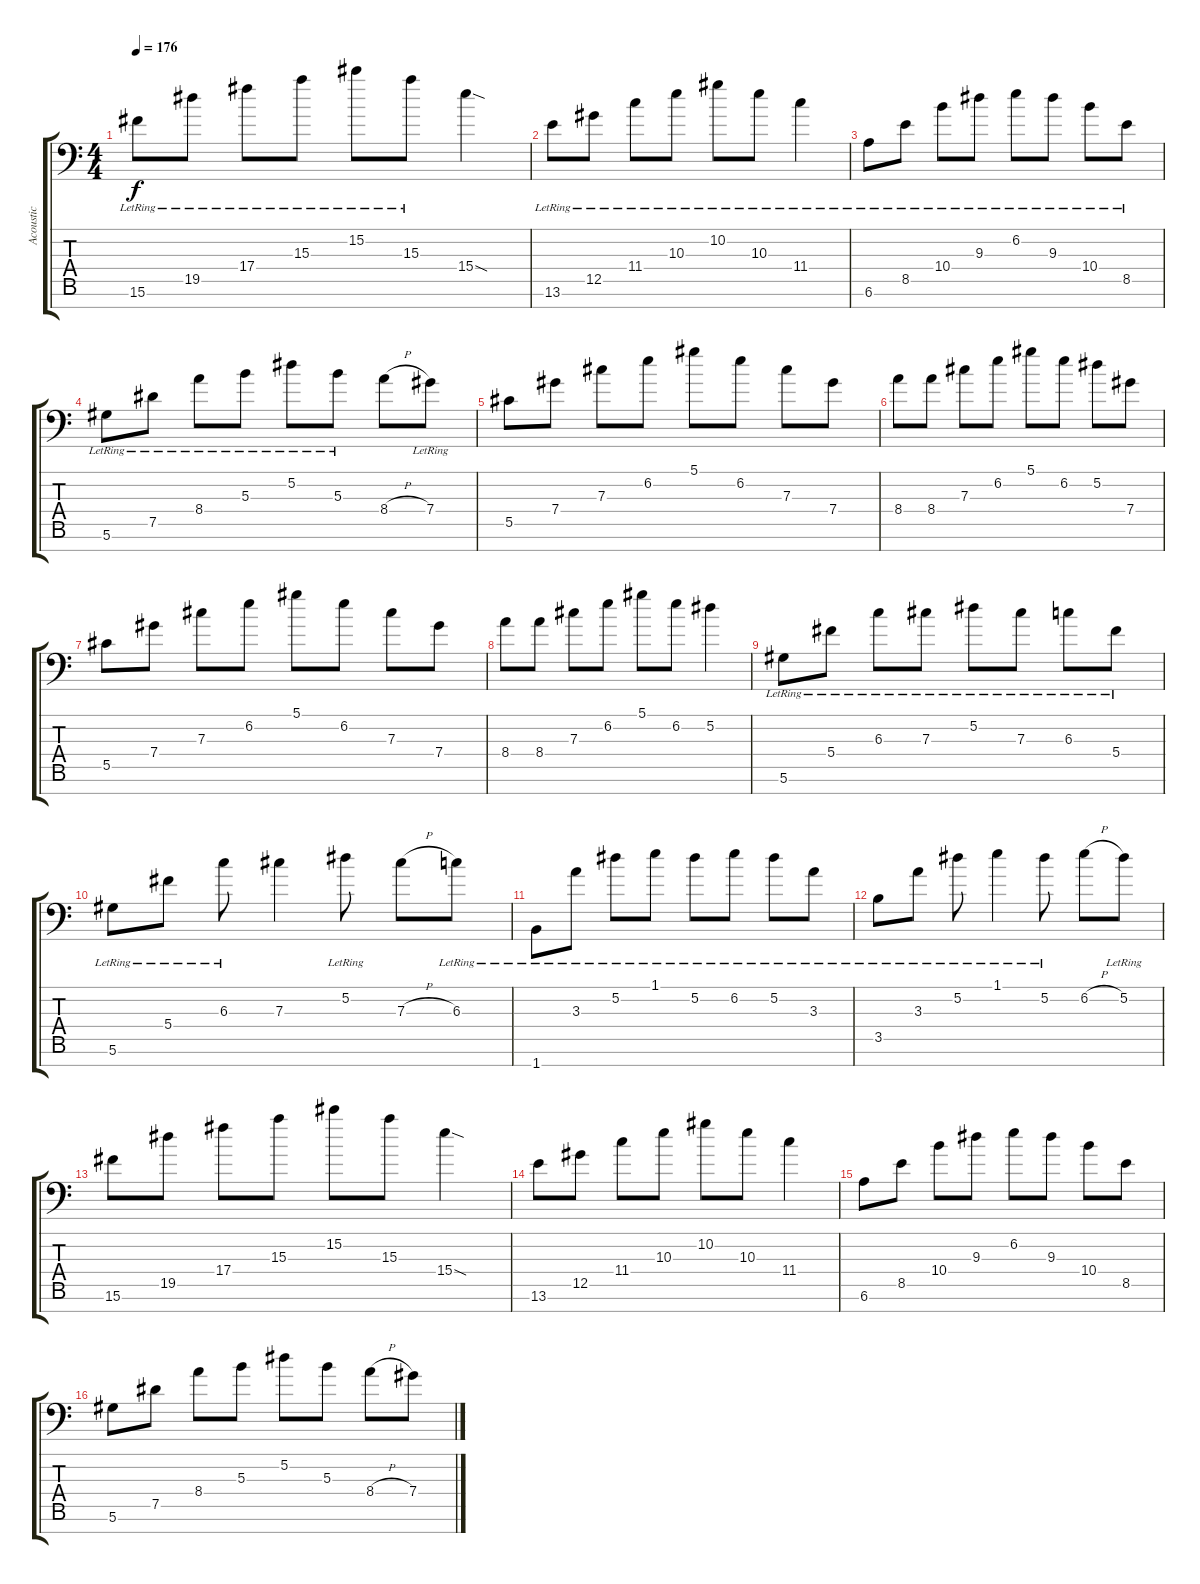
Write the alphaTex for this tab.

\track ("Acoustic " "Acoustic ") {instrument acousticguitarnylon}
\staff {score tabs}
\tuning (Eb4 Bb3 Gb3 Db3 Ab2 Eb2 Bb1) {hide}
\ts (4 4)
\tempo 176
\clef f4
\ks c
15.6{lr}.8{dy f} 19.5{lr}.8 17.4{lr}.8 15.3{lr}.8 15.2{lr}.8 15.3{lr}.8 15.4{sod}.4 |
13.6{lr}.8 12.5{lr}.8 11.4{lr}.8 10.3{lr}.8 10.2{lr}.8 10.3{lr}.8 11.4{lr}.4 |
6.6{lr}.8 8.5{lr}.8 10.4{lr}.8 9.3{lr}.8 6.2{lr}.8 9.3{lr}.8 10.4{lr}.8 8.5{lr}.8 |
5.6{lr}.8 7.5{lr}.8 8.4{lr}.8 5.3{lr}.8 5.2{lr}.8 5.3{lr}.8 8.4{h}.8 7.4{lr}.8 |
5.5.8{instrument acousticguitarsteel} 7.4.8 7.3.8 6.2.8 5.1.8 6.2.8 7.3.8 7.4.8 |
8.4.8 8.4.8 7.3.8 6.2.8 5.1.8 6.2.8 5.2.8 7.4.8 |
5.5.8 7.4.8 7.3.8 6.2.8 5.1.8 6.2.8 7.3.8 7.4.8 |
8.4.8 8.4.8 7.3.8 6.2.8 5.1.8 6.2.8 5.2.4 |
5.6{lr}.8{volume 15 instrument electricguitarclean} 5.4{lr}.8 6.3{lr}.8 7.3{lr}.8 5.2{lr}.8 7.3{lr}.8 6.3{lr}.8 5.4{lr}.8 |
5.6{lr}.8 5.4{lr}.8 6.3{lr}.8 7.3.4 5.2{lr}.8 7.3{h}.8 6.3{lr}.8 |
1.7{lr}.8{volume 12} 3.3{lr}.8 5.2{lr}.8 1.1{lr}.8 5.2{lr}.8 6.2{lr}.8 5.2{lr}.8 3.3{lr}.8 |
3.5{lr}.8 3.3{lr}.8 5.2{lr}.8 1.1{lr}.4 5.2{lr}.8 6.2{h}.8 5.2{lr}.8 |
15.6.8{instrument acousticguitarsteel} 19.5.8 17.4.8 15.3.8 15.2.8 15.3.8 15.4{sod}.4 |
13.6.8 12.5.8 11.4.8 10.3.8 10.2.8 10.3.8 11.4.4 |
6.6.8 8.5.8 10.4.8 9.3.8 6.2.8 9.3.8 10.4.8 8.5.8 |
5.6.8 7.5.8 8.4.8 5.3.8 5.2.8 5.3.8 8.4{h}.8 7.4.8
